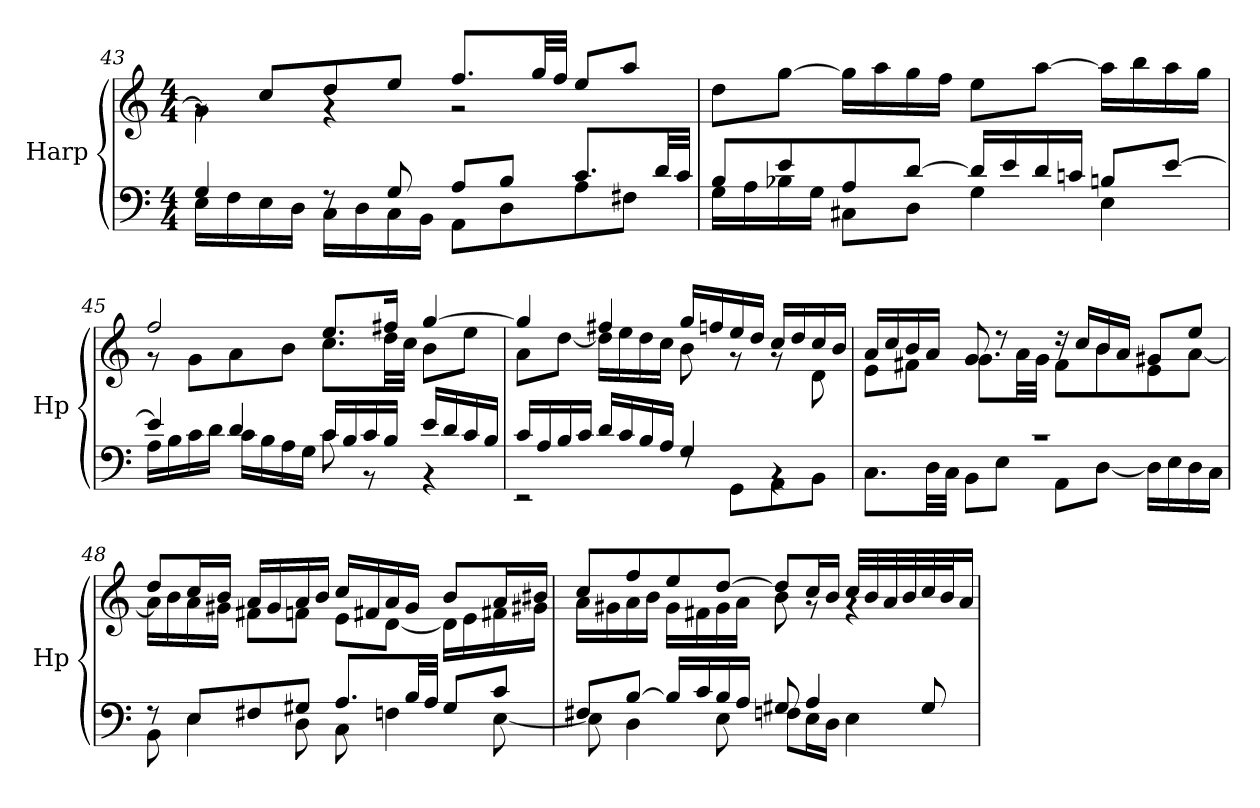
**kern	**kern
*part1	*part1
*staff2	*staff1
*I"Harp	*
*I'Hp	*
!!LO:LB:g=z
*clefF4	*clefG2
*k[]	*k[]
*M4/4	*M4/4
=43	=43
*^	*^
4G/	16E\LL	8rg	4g\]
.	16F\	.	.
.	16E\	8cc/L	.
.	16D\JJ	.	.
8rF	16C\LL	8dd/	4rg
.	16D\	.	.
8G/	16C\	8ee/J	.
.	16BB\JJ	.	.
8A/L	8AA\L	8.ff/L	2rg
8B/J	8D\	.	.
.	.	32gg/LL	.
.	.	32ff/JJJ	.
8.c/L	8A\	8ee/L	.
.	8F#X\J	8aa/J	.
32d/LL	.	.	.
32c/JJJ	.	.	.
*	*	*v	*v
=44	=44	=44
8B/L	16G\LL	8dd\L
.	16A\	.
8e/	16B-X\	[8gg\J
.	16G\JJ	.
8A/	8C#X\L	16gg\LL]
.	.	16aa\
[8d/J	8D\J	16gg\
.	.	16ff\JJ
16d/LL]	4G\	8ee\L
16e/	.	.
16d/	.	[8aa\J
16cn/JJ	.	.
8Bn/L	4E\	16aa\LL]
.	.	16bb\
[8e/J	.	16aa\
.	.	16gg\JJ
!!LO:LB:g=z
=45	=45	=45
*	*	*^
4e/]	16A\LL	2ff/	8rg
.	16B\	.	.
.	16c\	.	8g\L
.	16d\JJ	.	.
4d/	16c\LL	.	8a\
.	16B\	.	.
.	16A\	.	8b\J
.	16G\JJ	.	.
16c/LL	8c\	8.ee/L	8.cc\L
16B/	.	.	.
16c/	8r	.	.
16B/JJ	.	16ff#X/Jk	32dd\LL
.	.	.	32cc\JJJ
16e/LL	4r	[4gg/	8b\L
16d/	.	.	.
16c/	.	.	8ee\J
16B/JJ	.	.	.
=46	=46	=46	=46
16c/LL	2r	4gg/]	8a\L
16A/	.	.	.
16B/	.	.	[8dd\J
16c/JJ	.	.	.
16d/LL	.	4ff#X/	16dd\LL]
16c/	.	.	16ee\
16B/	.	.	16dd\
16A/JJ	.	.	16cc\JJ
4G/	8rF	16gg/LL	8b\
.	.	16ffn/	.
.	8GG\L	16ee/	8rg
.	.	16dd/JJ	.
4rBB	8AA\	16cc/LL	8rg
.	.	16dd/	.
.	8BB\J	16cc/	8d\
.	.	16b/JJ	.
!!LO:LB:g=z	!!
=47	=47	=47	=47
1r	8.C\L	16a/LL	8e\L
.	.	16cc/	.
.	.	16b/	8f#X\J
.	32D\LL	16a/JJ	.
.	32C\JJJ	.	.
.	8BB\L	8g/	8.g\L
.	8E\J	8rdd	.
.	.	.	32a\LL
.	.	.	32g\JJJ
.	8AA\L	16rdd	8f#\L
.	.	16cc/LL	.
.	[8D\J	16b/	8b\
.	.	16a/JJ	.
.	16D\LL]	8g#X/L	8e\
.	16E\	.	.
.	16D\	8ee/J	[8a\J
.	16C\JJ	.	.
=48	=48	=48	=48
8rF	8BB\	8dd/L	16a\LL]
.	.	.	16b\
8E/L	4E\	16cc/L	16a\
.	.	16b/JJ	16g#X\JJ
8F#X/	.	16a/LL	8f#X\L
.	.	16g#/	.
8G#X/J	8D\	16a/	8fn\J
.	.	16b/JJ	.
8.A/L	8C\	16cc/LL	8e\L
.	.	16f#X/	.
.	4Fn\	16a/	[8d\J
32B/LL	.	16g#/JJ	.
32A/JJJ	.	.	.
8G#/L	.	8b/L	16d\LL]
.	.	.	16e\
8c/J	[8E\	16a/L	16f#X\
.	.	16b#X/JJ	16g#X\JJ
!!LO:PB:g=z	!!
=49	=49	=49	=49
8F#X/L	8E\]	8cc/L	16a\LL
.	.	.	16g#X\
[8B/J	4D\	8ff/	16a\
.	.	.	16b\JJ
16B/LL]	.	8ee/	16g#\LL
16c/	.	.	16f#X\
16B/	8E\	[8dd/J	16g#\
16A/JJ	.	.	16a\JJ
8G#X/	8Fn\L	8dd/L]	8b\
4A/	16E\L	16cc/L	8rg
.	16D\JJ	16b/JJ	.
.	4E\	32cc/LLL	4rg
.	.	32b/	.
.	.	32a/	.
.	.	32b/	.
8G#/	.	32cc/	.
.	.	32b/J	.
.	.	16a/JJ	.
*v	*v	*	*
*	*v	*v
=	=
*-	*-
